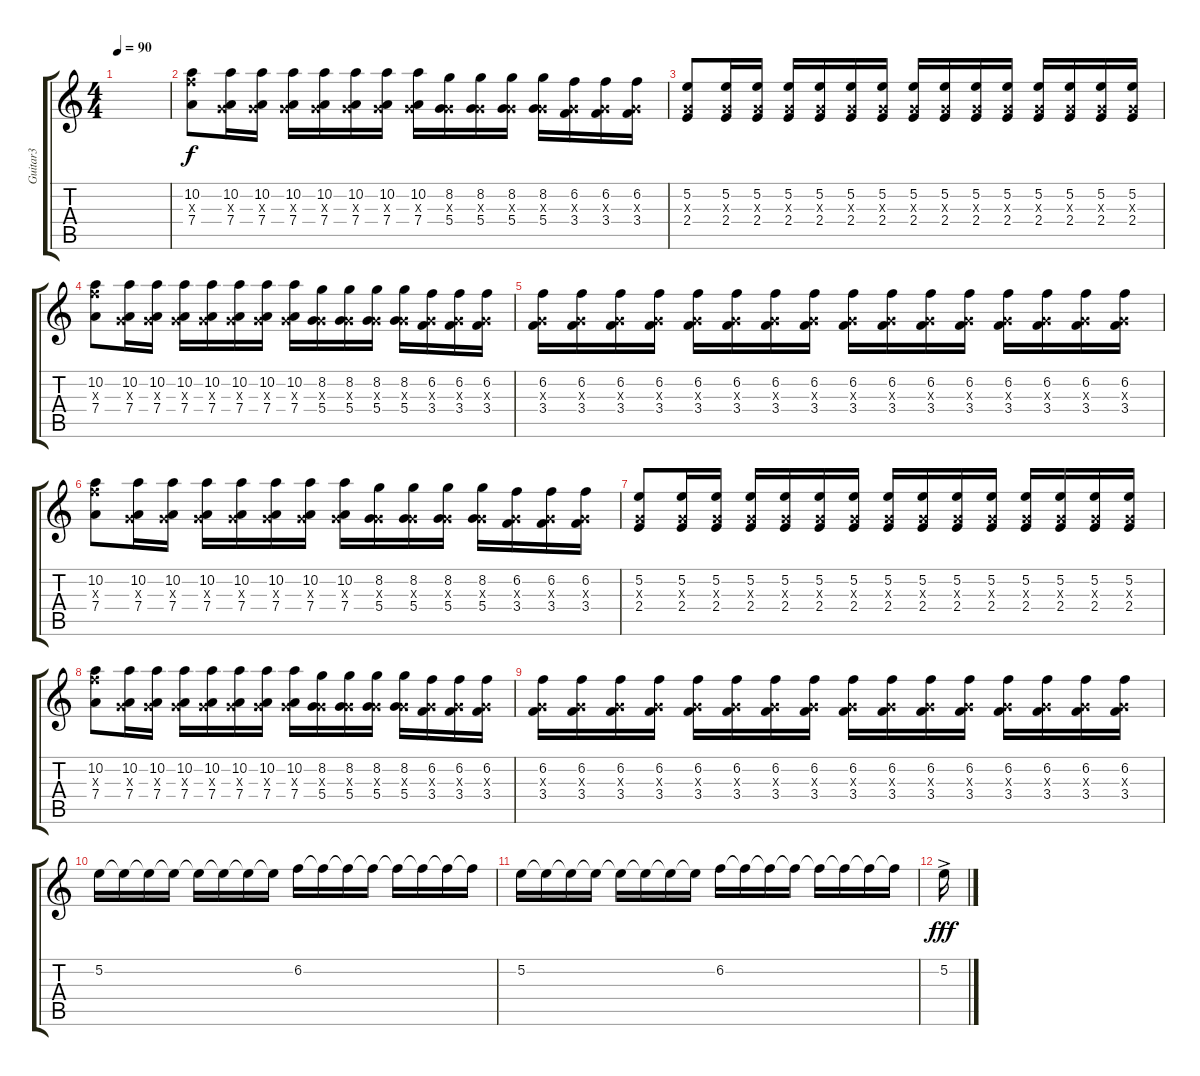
\track ("Guitar3" "Guitar3") {instrument distortionguitar}
\staff {score tabs}
\tuning (E4 B3 G3 D3 A2 D2) {hide}
\ts (4 4)
\tempo 90
\clef g2
\ks c
|
(10.2 10.3{x} 7.4).8{instrument distortionguitar} (10.2 0.3{x} 7.4).16 (10.2 0.3{x} 7.4).16 (10.2 0.3{x} 7.4).16 (10.2 0.3{x} 7.4).16 (10.2 0.3{x} 7.4).16 (10.2 0.3{x} 7.4).16 (10.2 0.3{x} 7.4).16 (8.2 0.3{x} 5.4).16 (8.2 0.3{x} 5.4).16 (8.2 0.3{x} 5.4).16 (8.2 0.3{x} 5.4).16 (6.2 0.3{x} 3.4).16 (6.2 0.3{x} 3.4).16 (6.2 0.3{x} 3.4).16 |
(5.2 0.3{x} 2.4).8 (5.2 0.3{x} 2.4).16 (5.2 0.3{x} 2.4).16 (5.2 0.3{x} 2.4).16 (5.2 0.3{x} 2.4).16 (5.2 0.3{x} 2.4).16 (5.2 0.3{x} 2.4).16 (5.2 0.3{x} 2.4).16 (5.2 0.3{x} 2.4).16 (5.2 0.3{x} 2.4).16 (5.2 0.3{x} 2.4).16 (5.2 0.3{x} 2.4).16 (5.2 0.3{x} 2.4).16 (5.2 0.3{x} 2.4).16 (5.2 0.3{x} 2.4).16 |
(10.2 10.3{x} 7.4).8{instrument distortionguitar} (10.2 0.3{x} 7.4).16 (10.2 0.3{x} 7.4).16 (10.2 0.3{x} 7.4).16 (10.2 0.3{x} 7.4).16 (10.2 0.3{x} 7.4).16 (10.2 0.3{x} 7.4).16 (10.2 0.3{x} 7.4).16 (8.2 0.3{x} 5.4).16 (8.2 0.3{x} 5.4).16 (8.2 0.3{x} 5.4).16 (8.2 0.3{x} 5.4).16 (6.2 0.3{x} 3.4).16 (6.2 0.3{x} 3.4).16 (6.2 0.3{x} 3.4).16 |
(6.2 0.3{x} 3.4).16 (6.2 0.3{x} 3.4).16 (6.2 0.3{x} 3.4).16 (6.2 0.3{x} 3.4).16 (6.2 0.3{x} 3.4).16 (6.2 0.3{x} 3.4).16 (6.2 0.3{x} 3.4).16 (6.2 0.3{x} 3.4).16 (6.2 0.3{x} 3.4).16 (6.2 0.3{x} 3.4).16 (6.2 0.3{x} 3.4).16 (6.2 0.3{x} 3.4).16 (6.2 0.3{x} 3.4).16 (6.2 0.3{x} 3.4).16 (6.2 0.3{x} 3.4).16 (6.2 0.3{x} 3.4).16 |
(10.2 10.3{x} 7.4).8{instrument distortionguitar} (10.2 0.3{x} 7.4).16 (10.2 0.3{x} 7.4).16 (10.2 0.3{x} 7.4).16 (10.2 0.3{x} 7.4).16 (10.2 0.3{x} 7.4).16 (10.2 0.3{x} 7.4).16 (10.2 0.3{x} 7.4).16 (8.2 0.3{x} 5.4).16 (8.2 0.3{x} 5.4).16 (8.2 0.3{x} 5.4).16 (8.2 0.3{x} 5.4).16 (6.2 0.3{x} 3.4).16 (6.2 0.3{x} 3.4).16 (6.2 0.3{x} 3.4).16 |
(5.2 0.3{x} 2.4).8 (5.2 0.3{x} 2.4).16 (5.2 0.3{x} 2.4).16 (5.2 0.3{x} 2.4).16 (5.2 0.3{x} 2.4).16 (5.2 0.3{x} 2.4).16 (5.2 0.3{x} 2.4).16 (5.2 0.3{x} 2.4).16 (5.2 0.3{x} 2.4).16 (5.2 0.3{x} 2.4).16 (5.2 0.3{x} 2.4).16 (5.2 0.3{x} 2.4).16 (5.2 0.3{x} 2.4).16 (5.2 0.3{x} 2.4).16 (5.2 0.3{x} 2.4).16 |
(10.2 10.3{x} 7.4).8{instrument distortionguitar} (10.2 0.3{x} 7.4).16 (10.2 0.3{x} 7.4).16 (10.2 0.3{x} 7.4).16 (10.2 0.3{x} 7.4).16 (10.2 0.3{x} 7.4).16 (10.2 0.3{x} 7.4).16 (10.2 0.3{x} 7.4).16 (8.2 0.3{x} 5.4).16 (8.2 0.3{x} 5.4).16 (8.2 0.3{x} 5.4).16 (8.2 0.3{x} 5.4).16 (6.2 0.3{x} 3.4).16 (6.2 0.3{x} 3.4).16 (6.2 0.3{x} 3.4).16 |
(6.2 0.3{x} 3.4).16 (6.2 0.3{x} 3.4).16 (6.2 0.3{x} 3.4).16 (6.2 0.3{x} 3.4).16 (6.2 0.3{x} 3.4).16 (6.2 0.3{x} 3.4).16 (6.2 0.3{x} 3.4).16 (6.2 0.3{x} 3.4).16 (6.2 0.3{x} 3.4).16 (6.2 0.3{x} 3.4).16 (6.2 0.3{x} 3.4).16 (6.2 0.3{x} 3.4).16 (6.2 0.3{x} 3.4).16 (6.2 0.3{x} 3.4).16 (6.2 0.3{x} 3.4).16 (6.2 0.3{x} 3.4).16 |
5.2.16 5.2{t}.16 5.2{t}.16 5.2{t}.16 5.2{t}.16 5.2{t}.16 5.2{t}.16 5.2{t}.16 6.2.16 6.2{t}.16 6.2{t}.16 6.2{t}.16 6.2{t}.16 6.2{t}.16 6.2{t}.16 6.2{t}.16 |
5.2.16 5.2{t}.16 5.2{t}.16 5.2{t}.16 5.2{t}.16 5.2{t}.16 5.2{t}.16 5.2{t}.16 6.2.16 6.2{t}.16 6.2{t}.16 6.2{t}.16 6.2{t}.16 6.2{t}.16 6.2{t}.16 6.2{t}.16 |
5.2{ac}.16{dy fff}
